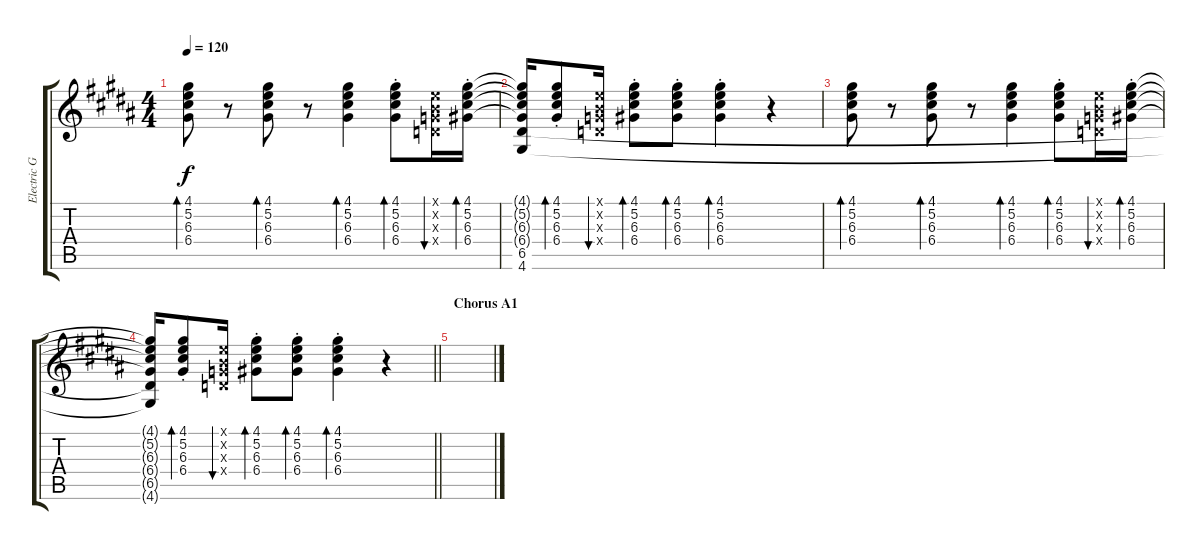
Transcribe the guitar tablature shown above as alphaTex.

\track ("Electric Guitar 2" "Electric G") {instrument electricguitarclean}
\staff {score tabs}
\tuning (E4 B3 G3 D3 A2 E2) {hide}
\ts (4 4)
\tempo 120
\clef g2
\ks g#minor
(4.1 5.2 6.3 6.4).8{bd 30 dy f} r.8 (4.1 5.2 6.3 6.4).8{bd 30} r.8 (4.1 5.2 6.3 6.4).4{bd 30} (4.1{st} 5.2{st} 6.3{st} 6.4{st}).8{bd 30} (0.1{x} 0.2{x} 0.3{x} 0.4{x}).16{bu 30} (4.1{st} 5.2{st} 6.3{st} 6.4{st}).16{bd 30} |
(4.1{t} 5.2{t} 6.3{t} 6.4{t} 6.5{t} 4.6{t}).16 (4.1{st} 5.2{st} 6.3{st} 6.4{st}).8{bd 30} (0.1{x} 0.2{x} 0.3{x} 0.4{x}).16{bu 30} (4.1{st} 5.2{st} 6.3{st} 6.4{st}).8{bd 30} (4.1{st} 5.2{st} 6.3{st} 6.4{st}).8{bd 30} (4.1{st} 5.2{st} 6.3{st} 6.4{st}).4{bd 30} r.4 |
(4.1 5.2 6.3 6.4).8{bd 30} r.8 (4.1 5.2 6.3 6.4).8{bd 30} r.8 (4.1 5.2 6.3 6.4).4{bd 30} (4.1{st} 5.2{st} 6.3{st} 6.4{st}).8{bd 30} (0.1{x} 0.2{x} 0.3{x} 0.4{x}).16{bu 30} (4.1{st} 5.2{st} 6.3{st} 6.4{st}).16{bd 30} |
\barLineRight lightlight
(4.1{t} 5.2{t} 6.3{t} 6.4{t} 6.5{t} 4.6{t}).16 (4.1{st} 5.2{st} 6.3{st} 6.4{st}).8{bd 30} (0.1{x} 0.2{x} 0.3{x} 0.4{x}).16{bu 30} (4.1{st} 5.2{st} 6.3{st} 6.4{st}).8{bd 30} (4.1{st} 5.2{st} 6.3{st} 6.4{st}).8{bd 30} (4.1{st} 5.2{st} 6.3{st} 6.4{st}).4{bd 30} r.4 |
\section ("" "Chorus A1")
